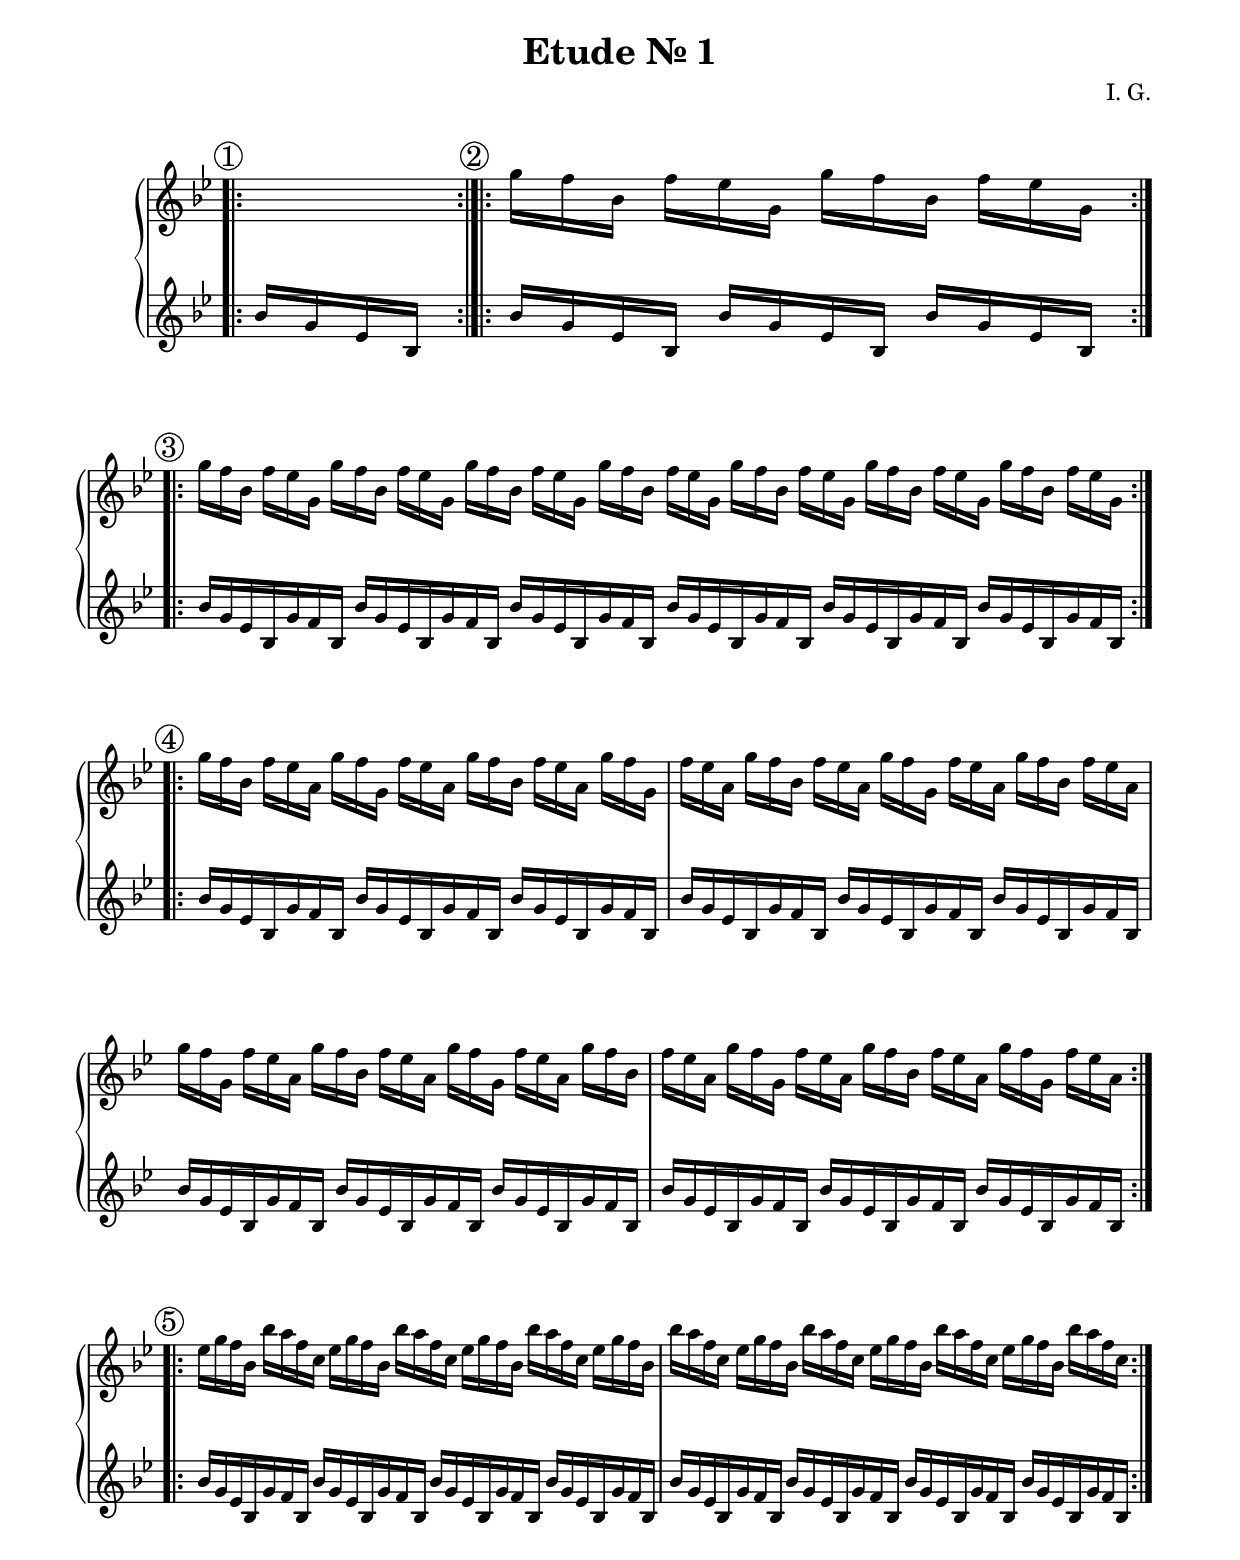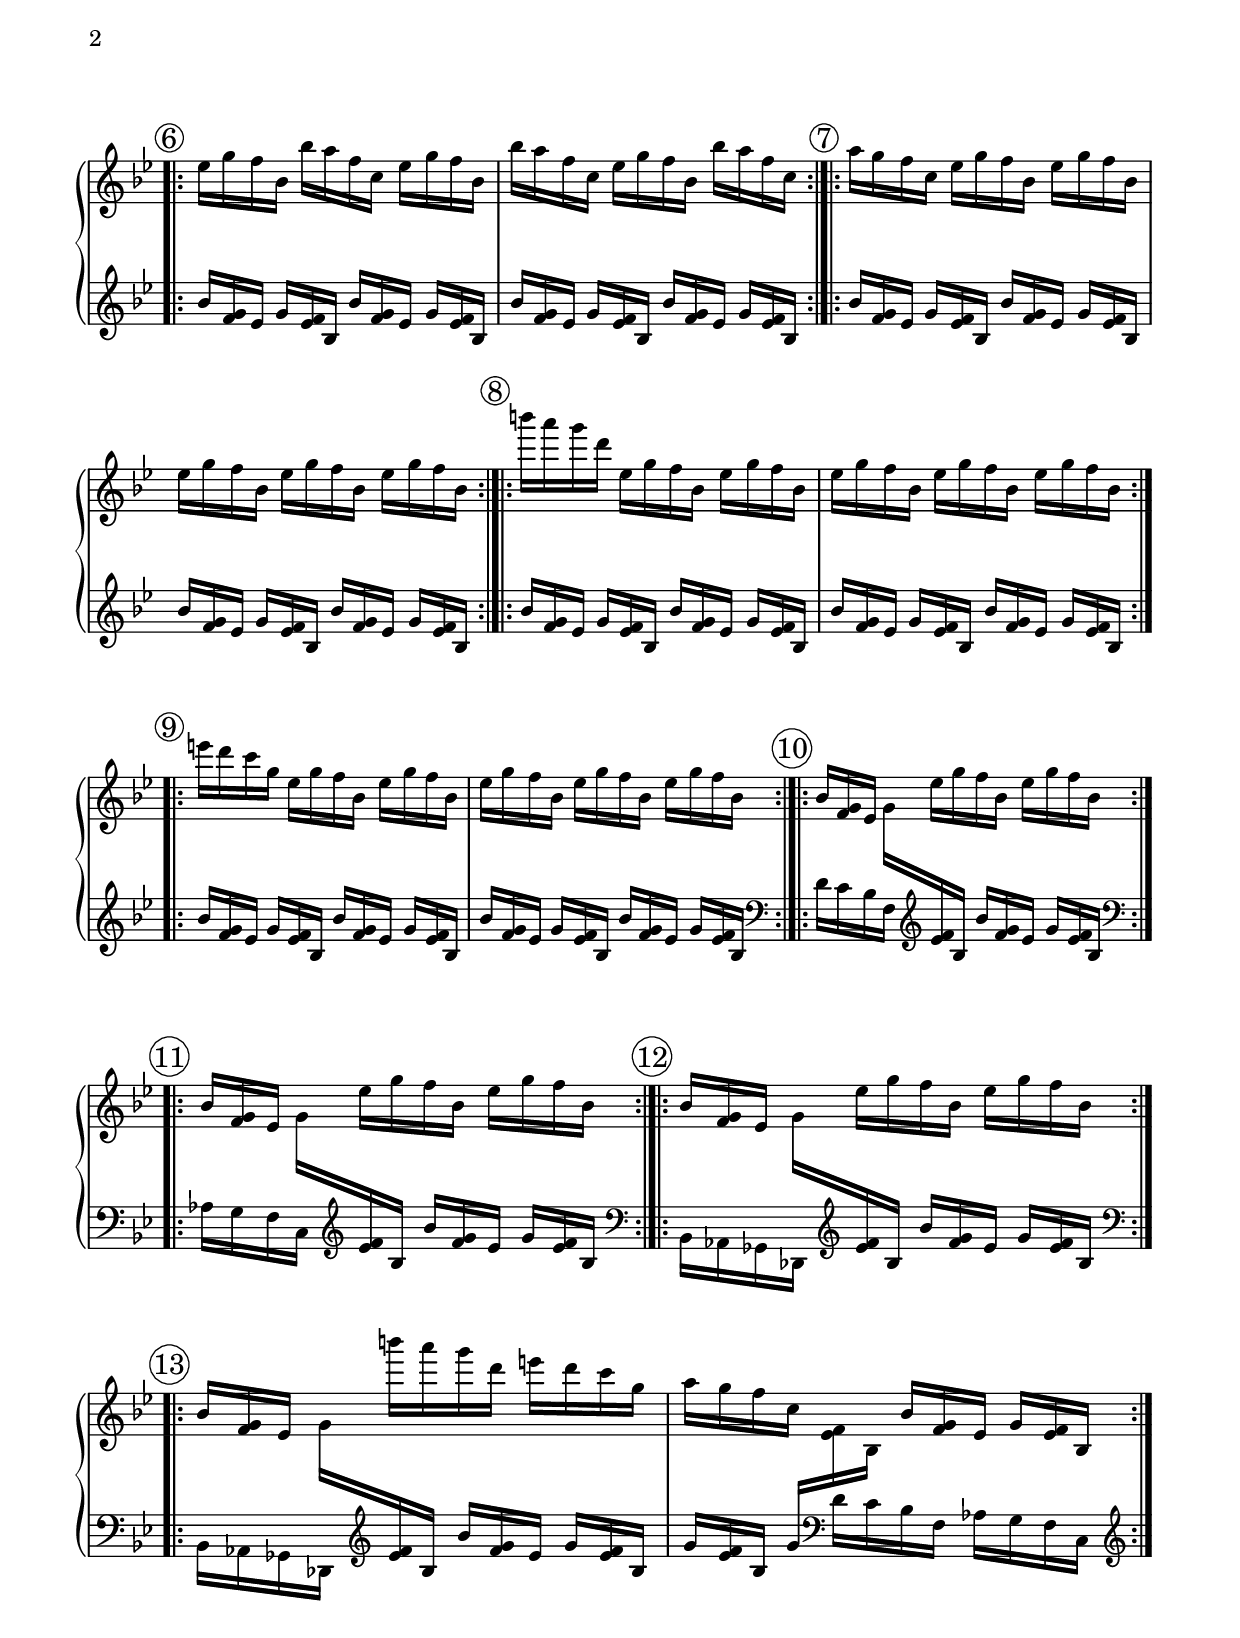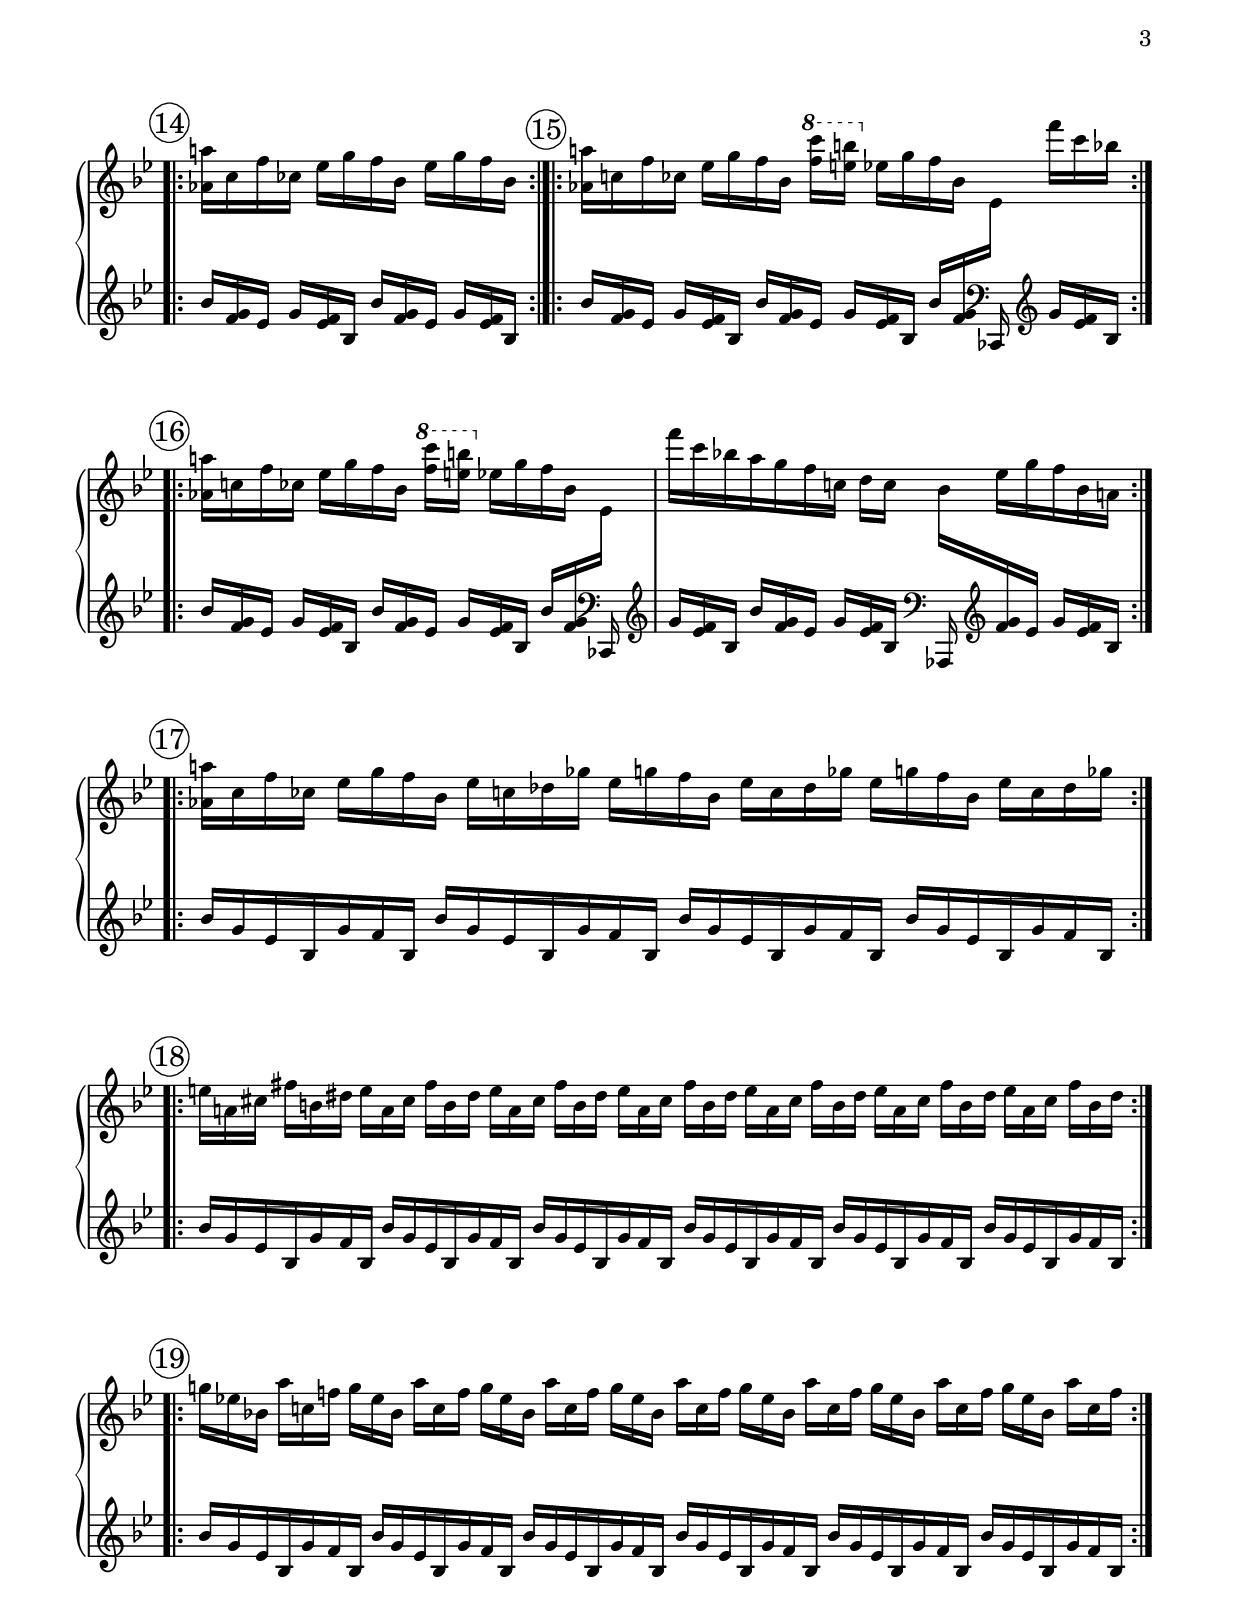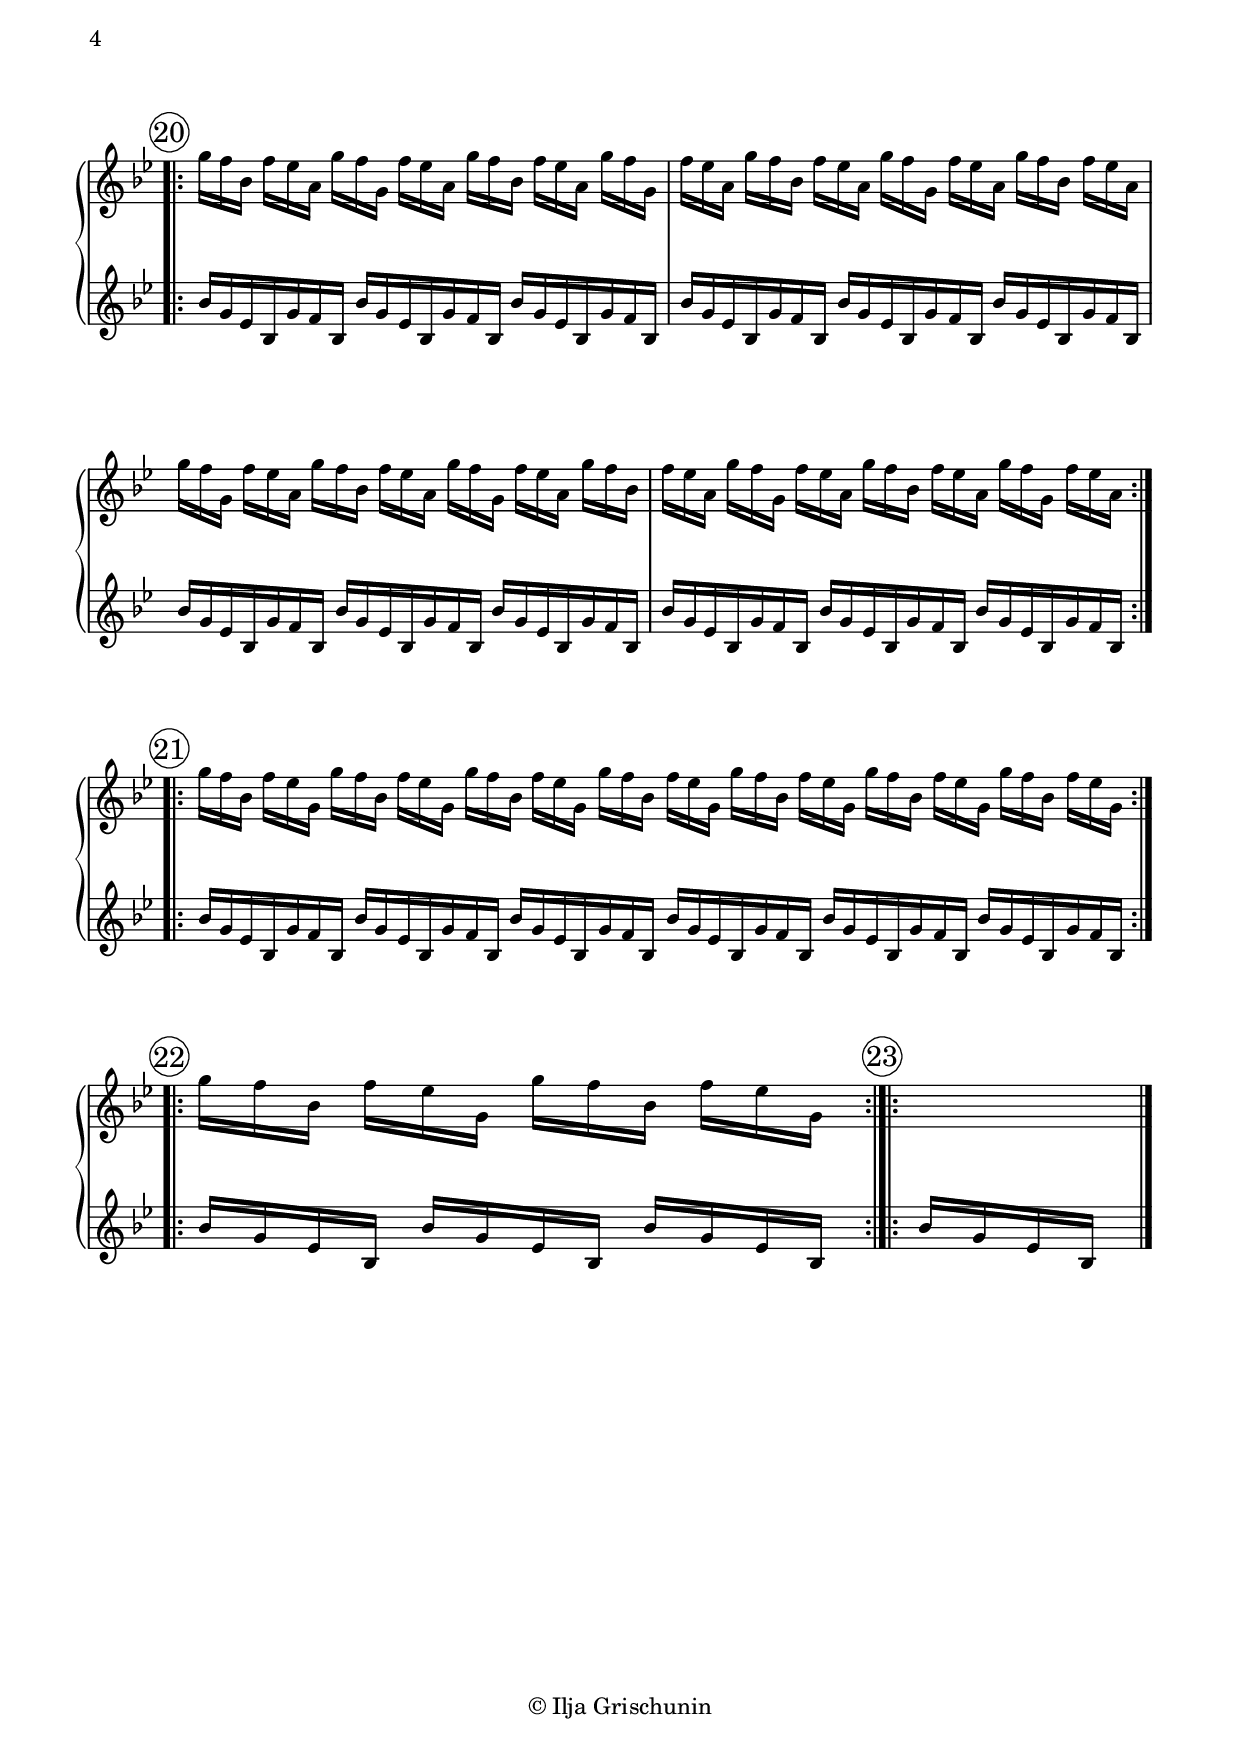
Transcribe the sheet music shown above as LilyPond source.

\version "2.19.15"
%\version "2.18.0"

\language "deutsch"

\header {
  title = "Etude № 1"
  meter = ""
  composer = "I. G."
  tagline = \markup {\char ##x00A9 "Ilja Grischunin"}
}

\paper {
  #(set-paper-size "a4")
  top-system-spacing.basic-distance = #25
  top-markup-spacing.basic-distance = #15
  markup-system-spacing.basic-distance = #30
  system-system-spacing.basic-distance = #25
  last-bottom-spacing.basic-distance = #30
  left-margin = 15
  right-margin = 15
  %two-sided = ##t
  %inner-margin = 25
  %outer-margin = 15
}

\layout {
  indent = 10
  \context {
    \Score
    \override StaffGrouper.staff-staff-spacing.basic-distance = #15
    \remove "Bar_number_engraver"
  }
}

globalOne = {
  \key b \major
}
%%%% PATTERNS RH %%%%%%%%%%%%%%%%%%%%%%%%%%%%%
RechtPartEins = {
  \cadenzaOn
  \small
  g''16[ f'' b'] f''[ es'' g']
}
RechtPartZwei = {
  \cadenzaOn
  \small
  g''16[ f'' b'] f''[ es'' a']
  g''[ f'' g'] f''[ es'' a']
}
RechtPartDrei = {
  \cadenzaOn
  \small
  es''16[ g'' f'' b'] b''[ a'' f'' c'']
}
RechtPartFier = {
  \cadenzaOn
  \small
  \repeat unfold 5 {es''[ g'' f'' b']}
}
%%%% FIN PATTERNS RH %%%%%%%%%%%%%%%%%%%%%%%%%%%%%

%%%% PATTERNS LH %%%%%%%%%%%%%%%%%%%%%%%%%%%%%
LeftPartEins = {
  \cadenzaOn
  \small
  b'16[ g' es' b]
}
LeftPartZwei = {
  \cadenzaOn
  \small
  b'16[ g' es' b g' f' b]
}
LeftPartDrei = {
  \cadenzaOn
  \small
  b'16[ <f' g'> es'] g'[ <es' f'> b]
}
%%%% FIN PATTERNS LH %%%%%%%%%%%%%%%%%%%%%%%%%%%%%
%%%%%%%%%%% RH %%%%%%%%%%%%
rechtsOne = {
  \override Staff.TimeSignature #'stencil = ##f
  \bar ".|:"\mark \markup {\circle 1}
  s4 \bar ":|.|:"
  \mark \markup {\circle 2}
  \repeat unfold 2 {\RechtPartEins}\bar ":|.|:"
  \mark \markup {\circle 3}
  \repeat unfold 7 {\RechtPartEins}\bar ":|.|:"
  \mark \markup {\circle 4}
  \repeat unfold 7 {\RechtPartZwei}\bar ":|.|:"
  \mark \markup {\circle 5}
  \repeat unfold 7 {\RechtPartDrei}\bar ":|.|:"\break
  \mark \markup {\circle 6}
  \repeat unfold 3 {\RechtPartDrei}\bar ":|.|:"
  \mark \markup {\circle 7}
  a''16[ g''  f'' c''] \RechtPartFier\bar ":|.|:"
  \mark \markup {\circle 8}
  h'''16[ a'''  g''' d'''] \RechtPartFier\bar ":|.|:"
  \mark \markup {\circle 9}
  e'''16[ d'''  c''' g''] \RechtPartFier\bar ":|.|:"
  \mark \markup {\circle 10}
  b'16[ <f' g'> es'] s \repeat unfold 2 {es''[ g'' f'' b']}\bar ":|.|:"
  \mark \markup {\circle 11}
  b'16[ <f' g'> es'] s \repeat unfold 2 {es''[ g'' f'' b']}\bar ":|.|:"
  \mark \markup {\circle 12}
  b'16[ <f' g'> es'] s \repeat unfold 2 {es''[ g'' f'' b']}\bar ":|.|:"
  \mark \markup {\circle 13}
  b'16[ <f' g'> es'] s h'''![ a''' g''' d'''] e'''![ d''' c''' g'']\bar "|"
  a''[ g'' f'' c''] s8 b'16[ <f' g'> es'] g'[ <es' f'> b]\bar ":|.|:"\break
  \mark \markup {\circle 14}
  <as' a''!>16[ c'' f'' ces''] \repeat unfold 2 {es''16[ g'' f'' b']}\bar ":|.|:"
  \mark \markup {\circle 15}
  <as'! a''!>16[ c'' f'' ces''] es''16[ g'' f'' b']
  \ottava #1
  \set Staff.ottavation = #"8"
  <f''' c''''>[ <e'''! h'''!>]
  \ottava #0
  es''!16[ g'' f'' b'] s f'''[ c''' b''!]\bar ":|.|:"
  \mark \markup {\circle 16}
  <as'! a''!>16[ c'' f'' ces''] es''16[ g'' f'' b']
  \ottava #1
  \set Staff.ottavation = #"8"
  <f''' c''''>[ <e'''! h'''!>]
  \ottava #0
  es''!16[ g'' f'' b'] s\bar "|"
  f'''[ c''' b''! a'' g'' f'' c''] d''[ c''] s es''[ g'' f'' b' a'!]\bar ":|.|:"
  \mark \markup {\circle 17}
  <as'! a''!>16[ c'' f'' ces''] \repeat unfold 3 {es''[ g'' f'' b'] es''[ c'' des'' ges'']}\bar ":|.|:"
  \mark \markup {\circle 18}
  \repeat unfold 7 {e''16[ a' cis''] fis''[ h' dis'']}\bar ":|.|:"
  \mark \markup {\circle 19}
  \repeat unfold 7 {g''16[ es'' b'] a''[ c'' f'']}\bar ":|.|:"
  \mark \markup {\circle 20}
  \repeat unfold 7 {\RechtPartZwei}\bar ":|.|:"
  \mark \markup {\circle 21}
  \repeat unfold 7 {\RechtPartEins}\bar ":|.|:"\break
  \mark \markup {\circle 22}
  \repeat unfold 2 {\RechtPartEins}\bar ":|.|:"
  \mark \markup {\circle 23}
  s4 \bar "|."
}
%%%%%%%% DYNAMIC %%%%%%%%%%
dynamicOne = {
  \override Hairpin.to-barline = ##f
}
%%%%%%%%%%% LH %%%%%%%%%%%%
linksOne = {
  \override Staff.TimeSignature #'stencil = ##f
  \bar ".|:"
  \LeftPartEins \bar ":|.|:"
  \repeat unfold 3 {\LeftPartEins}\bar ":|.|:"
  \repeat unfold 6 {\LeftPartZwei}\bar ":|.|:"
  \repeat unfold 3 {\LeftPartZwei}\bar "|"
  \repeat unfold 3 {\LeftPartZwei}\bar "|"
  \repeat unfold 3 {\LeftPartZwei}\bar "|"
  \repeat unfold 3 {\LeftPartZwei}\bar ":|.|:"
  \repeat unfold 4 {\LeftPartZwei}\bar "|"
  \repeat unfold 4 {\LeftPartZwei}\bar ":|.|:"
  \repeat unfold 2 {\LeftPartDrei}\bar "|"
  \repeat unfold 2 {\LeftPartDrei}\bar ":|.|:"
  \repeat unfold 2 {\LeftPartDrei}\bar "|"
  \repeat unfold 2 {\LeftPartDrei}\bar ":|.|:"
  \repeat unfold 2 {\LeftPartDrei}\bar "|"
  \repeat unfold 2 {\LeftPartDrei}\bar ":|.|:"
  \repeat unfold 2 {\LeftPartDrei}\bar "|"
  \repeat unfold 2 {\LeftPartDrei}\bar ":|.|:"
  \clef bass
  <<
    {
      \small
      s8.
      \change Staff = RH
      \stemDown
      g'16[
      \change Staff = LH
      \stemUp
      \clef treble
      <es' f'> b] b'[ <f' g'> es'] g'[ <es' f'> b]\bar ":|.|:"
    }
    \\
    {
      \small
      d'16[ c' b f] s2
    }
  >>
  \clef bass
  <<
    {
      \small
      s8.
      \change Staff = RH
      \stemDown
      g'16[
      \change Staff = LH
      \stemUp
      \clef treble
      <es' f'> b] b'[ <f' g'> es'] g'[ <es' f'> b]\bar ":|.|:"
    }
    \\
    {
      \small
      as16[ g f c] s2
    }
  >>
  \clef bass
  <<
    {
      \small
      s8.
      \change Staff = RH
      \stemDown
      g'16[
      \change Staff = LH
      \stemUp
      \clef treble
      <es' f'> b] b'[ <f' g'> es'] g'[ <es' f'> b]\bar ":|.|:"
    }
    \\
    {
      \small
      b,16[ as, ges, des,] s2
    }
  >>
  \clef bass
  <<
    {
      \small
      s8.
      \change Staff = RH
      \stemDown
      g'16[
      \change Staff = LH
      \stemUp
      \clef treble
      <es' f'> b] b'[ <f' g'> es'] g'[ <es' f'> b] g'[ <es' f'> b] g'[
      \change Staff = RH
      \stemDown
      <es' f'> b] s4.\bar ":|.|:"
    }
    \\
    {
      \small
      b,16[ as, ges, des,] s2 s4
      \clef bass
      d'16[ c' b f] as[ g f c]
    }
  >>
  \clef treble
  \repeat unfold 2 {\LeftPartDrei}\bar ":|.|:"
  \repeat unfold 2 {\LeftPartDrei}
  <<
    {
      \small
      b'16[ <f' g'>
      \change Staff = RH
      \stemDown
      es']
      \change Staff = LH
      \stemUp
      g'[ <es' f'> b]\bar ":|.|:"
    }
    \\
    {
      s8
      \clef bass
      \stemUp
      \small
      ces,16
      \clef treble
    }
  >>
  \repeat unfold 2 {\LeftPartDrei}
  <<
    {
      \small
      b'16[ <f' g'>
      \change Staff = RH
      \stemDown
      es']
      \change Staff = LH
      \stemUp
      g'[ <es' f'> b]
    }
    \\
    {
      s8
      \clef bass
      \stemUp
      \small
      ces,16
      \clef treble
    }
  >>
  \LeftPartDrei
  <<
    {
      \small
      \change Staff = RH
      \stemDown
      b'16[
      \change Staff = LH
      \stemUp
      <f' g'> es'] g'[ <es' f'> b]
    }
    \\
    {
      \clef bass
      \stemUp
      \small
      as,,16
      \clef treble
    }
  >>
  \repeat unfold 4 {\LeftPartZwei}\bar ":|.|:"
  \repeat unfold 6 {\LeftPartZwei}\bar ":|.|:"
  \repeat unfold 6 {\LeftPartZwei}\bar ":|.|:"
  \repeat unfold 3 {\LeftPartZwei}\bar "|"
  \repeat unfold 3 {\LeftPartZwei}\bar "|"
  \repeat unfold 3 {\LeftPartZwei}\bar "|"
  \repeat unfold 3 {\LeftPartZwei}\bar ":|.|:"
  \repeat unfold 6 {\LeftPartZwei}\bar ":|.|:"
  \repeat unfold 3 {\LeftPartEins}\bar ":|.|:"
  \LeftPartEins \bar "|."
}


%%%%%%%%%%%%%%%%%%%%%%%%%%%%%%%%%%%%%%%%%%%%%%
\score {
  \new PianoStaff <<
    %\set PianoStaff.instrumentName = #"Piano"
    \new Staff = "RH" <<\globalOne \rechtsOne>>
    \new Staff = "LH" <<\globalOne \linksOne>>
  >>
}